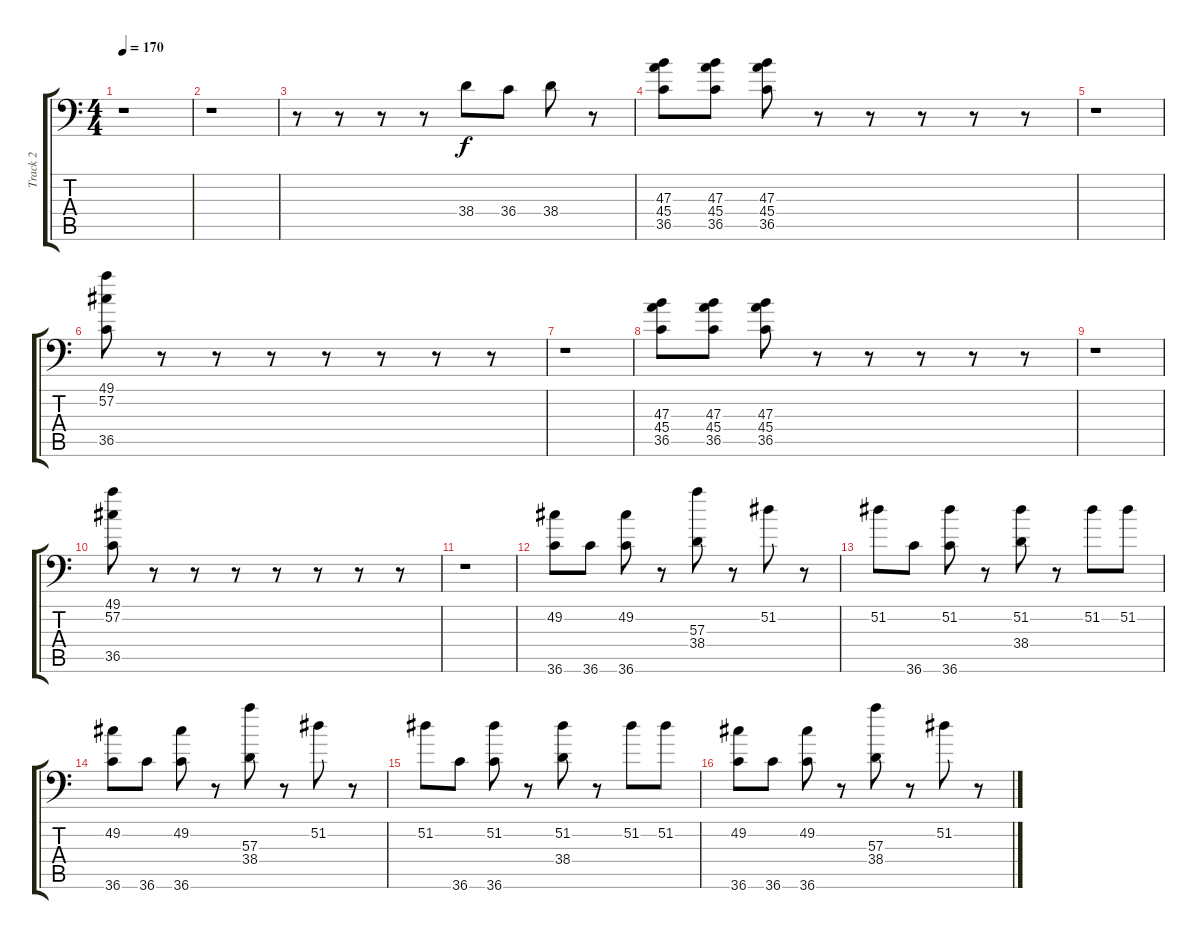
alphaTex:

\track ("Track 2" "Track 2") {instrument acousticgrandpiano}
\staff {score tabs}
\tuning (C-1 C-1 C-1 C-1 C-1 C-1) {hide}
\ts (4 4)
\tempo 170
\clef f4
\ks c
r.1{dy f} |
r.1 |
r.8 r.8 r.8 r.8 38.4.8 36.4.8 38.4.8 r.8 |
(47.3 45.4 36.5).8 (47.3 45.4 36.5).8 (47.3 45.4 36.5).8 r.8 r.8 r.8 r.8 r.8 |
r.1 |
(49.1 57.2 36.5).8 r.8 r.8 r.8 r.8 r.8 r.8 r.8 |
r.1 |
(47.3 45.4 36.5).8 (47.3 45.4 36.5).8 (47.3 45.4 36.5).8 r.8 r.8 r.8 r.8 r.8 |
r.1 |
(49.1 57.2 36.5).8 r.8 r.8 r.8 r.8 r.8 r.8 r.8 |
r.1 |
(49.2 36.6).8 36.6.8 (49.2 36.6).8 r.8 (57.3 38.4).8 r.8 51.2.8 r.8 |
51.2.8 36.6.8 (51.2 36.6).8 r.8 (51.2 38.4).8 r.8 51.2.8 51.2.8 |
(49.2 36.6).8 36.6.8 (49.2 36.6).8 r.8 (57.3 38.4).8 r.8 51.2.8 r.8 |
51.2.8 36.6.8 (51.2 36.6).8 r.8 (51.2 38.4).8 r.8 51.2.8 51.2.8 |
(49.2 36.6).8 36.6.8 (49.2 36.6).8 r.8 (57.3 38.4).8 r.8 51.2.8 r.8
